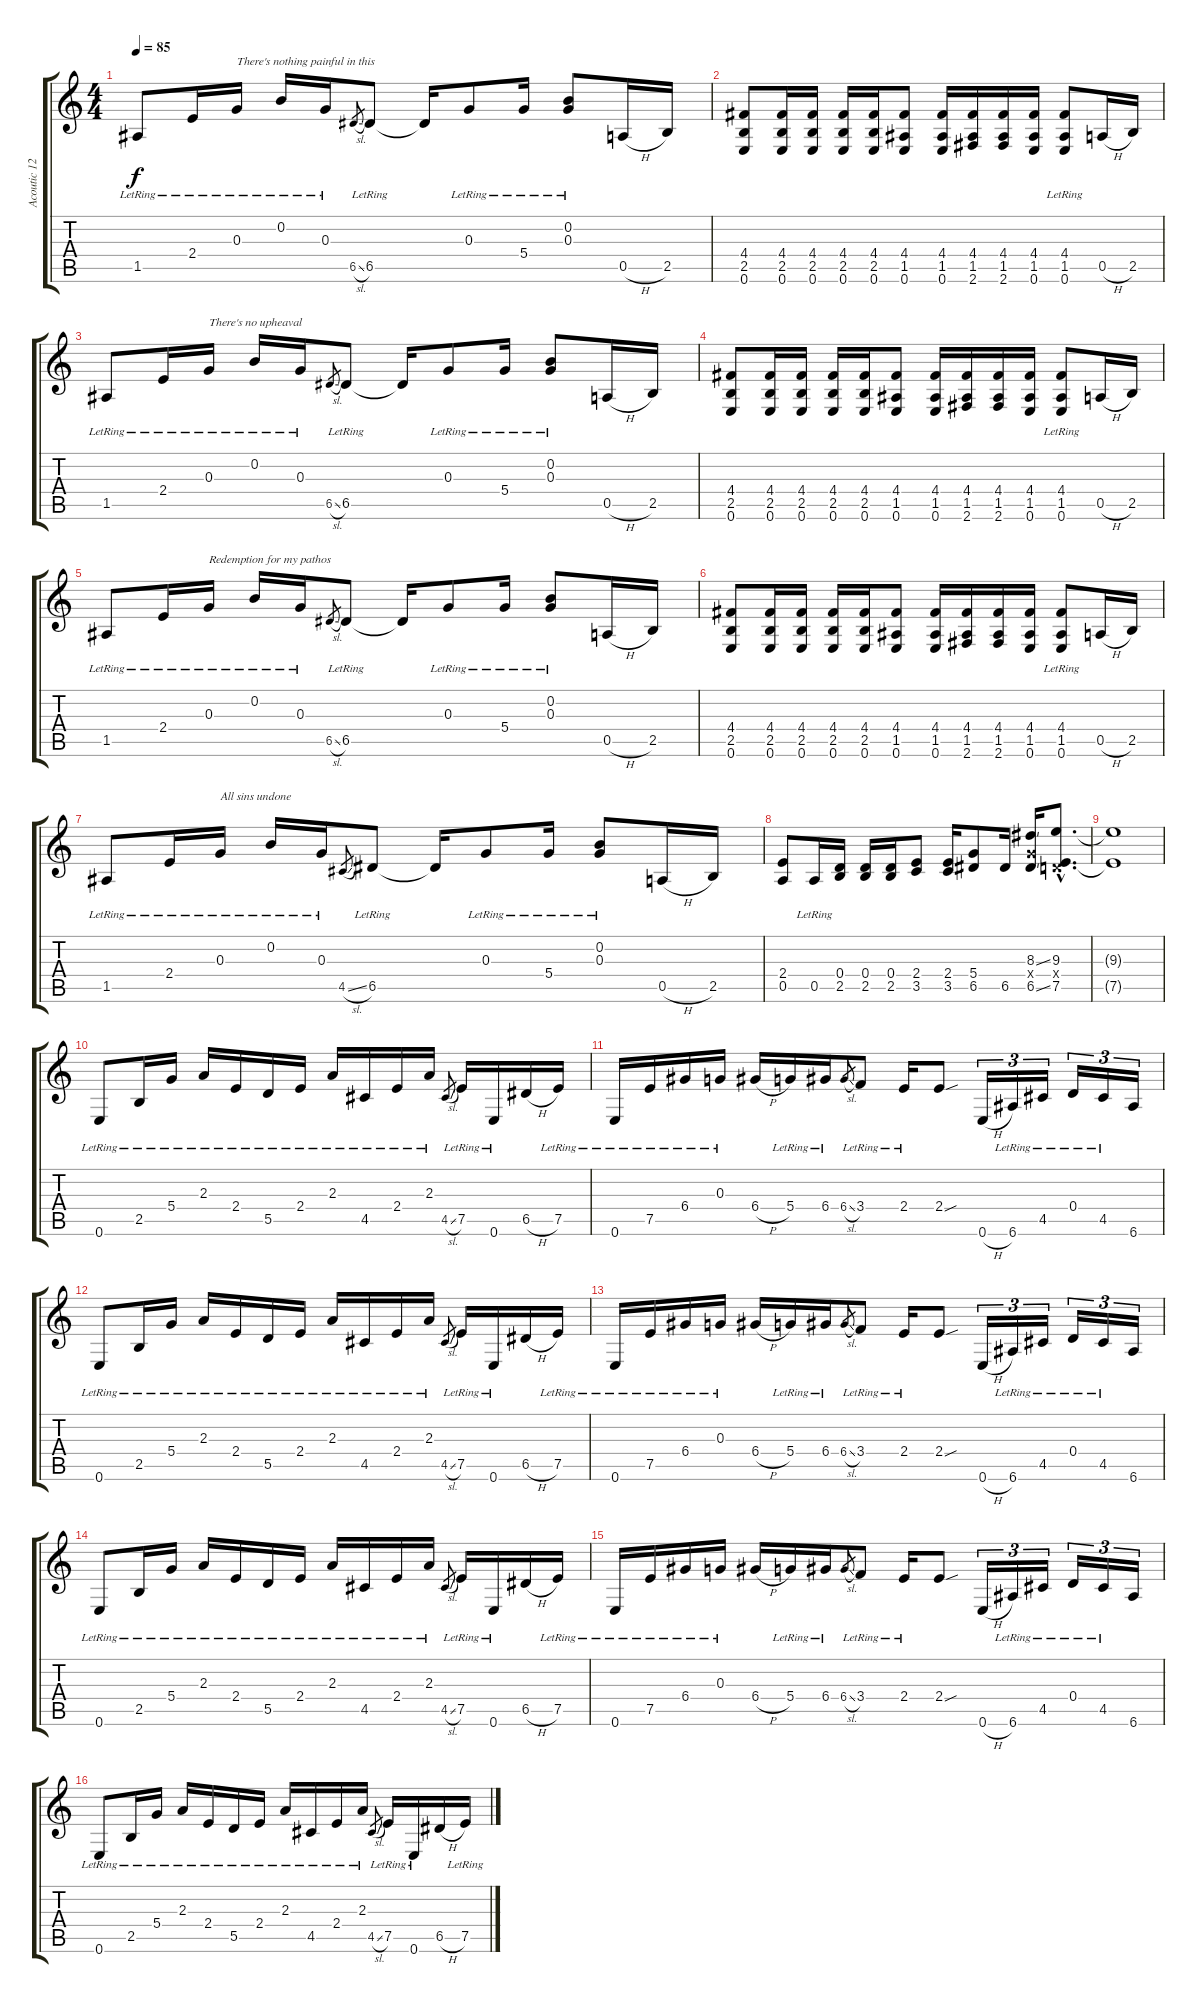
\track ("Acoutic 12str" "Acoutic 12") {instrument acousticguitarsteel}
\staff {score tabs}
\tuning (E4 B3 G3 D3 A2 E2) {hide}
\ts (4 4)
\tempo 85
\clef g2
\ks c
1.5{lr}.8{dy f} 2.4{lr}.16 0.3{lr}.16{txt "There's nothing painful in this"} 0.2{lr}.16 0.3{lr}.16 6.5{sl}.8{gr} 6.5{lr}.8 6.5{t}.16 0.3{lr}.8 5.4{lr}.16 (0.2{lr} 0.3).8 0.5{h}.16 2.5.16 |
(4.4 2.5 0.6).8 (4.4 2.5 0.6).16 (4.4 2.5 0.6).16 (4.4 2.5 0.6).16 (4.4 2.5 0.6).16 (4.4 1.5 0.6).8 (4.4 1.5 0.6).16 (4.4 1.5 2.6).16 (4.4 1.5 2.6).16 (4.4 1.5 0.6).16 (4.4 1.5 0.6{lr}).8 0.5{h}.16 2.5.16 |
1.5{lr}.8 2.4{lr}.16 0.3{lr}.16{txt "There's no upheaval"} 0.2{lr}.16 0.3{lr}.16 6.5{sl}.8{gr} 6.5{lr}.8 6.5{t}.16 0.3{lr}.8 5.4{lr}.16 (0.2{lr} 0.3).8 0.5{h}.16 2.5.16 |
(4.4 2.5 0.6).8 (4.4 2.5 0.6).16 (4.4 2.5 0.6).16 (4.4 2.5 0.6).16 (4.4 2.5 0.6).16 (4.4 1.5 0.6).8 (4.4 1.5 0.6).16 (4.4 1.5 2.6).16 (4.4 1.5 2.6).16 (4.4 1.5 0.6).16 (4.4 1.5 0.6{lr}).8 0.5{h}.16 2.5.16 |
1.5{lr}.8 2.4{lr}.16 0.3{lr}.16{txt "Redemption for my pathos"} 0.2{lr}.16 0.3{lr}.16 6.5{sl}.8{gr} 6.5{lr}.8 6.5{t}.16 0.3{lr}.8 5.4{lr}.16 (0.2{lr} 0.3).8 0.5{h}.16 2.5.16 |
(4.4 2.5 0.6).8 (4.4 2.5 0.6).16 (4.4 2.5 0.6).16 (4.4 2.5 0.6).16 (4.4 2.5 0.6).16 (4.4 1.5 0.6).8 (4.4 1.5 0.6).16 (4.4 1.5 2.6).16 (4.4 1.5 2.6).16 (4.4 1.5 0.6).16 (4.4 1.5 0.6{lr}).8 0.5{h}.16 2.5.16 |
1.5{lr}.8 2.4{lr}.16 0.3{lr}.16{txt "All sins undone"} 0.2{lr}.16 0.3{lr}.16 4.5{sl}.8{gr} 6.5{lr}.8 6.5{t}.16 0.3{lr}.8 5.4{lr}.16 (0.2{lr} 0.3).8 0.5{h}.16 2.5.16 |
(2.4 0.5).8 0.5{lr}.16 (0.4 2.5).16 (0.4 2.5).16 (0.4 2.5).16 (2.4 3.5).8 (2.4 3.5).16 (5.4 6.5).8 6.5.16 (8.3{ss} 5.4{x} 6.5{ss}).16 (9.3{hac} 0.4{hac x} 7.5{hac}).8{d} |
(9.3{t} 7.5{t}).1 |
0.6{lr}.8 2.5{lr}.16 5.4{lr}.16 2.3{lr}.16 2.4{lr}.16 5.5{lr}.16 2.4{lr}.16 2.3{lr}.16 4.5{lr}.16 2.4{lr}.16 2.3{lr}.16 4.5{sl}.8{gr} 7.5{lr}.16 0.6{lr}.16 6.5{h}.16 7.5{lr}.16 |
0.6{lr}.16 7.5{lr}.16 6.4{lr}.16 0.3{lr}.16 6.4{h}.16 5.4{lr}.16 6.4{lr}.16 6.4{sl}.8{gr} 3.4{lr}.8 2.4{lr}.16 2.4{sou}.8 0.6{h}.16{tu (3 2)} 6.6{lr}.16{tu (3 2)} 4.5{lr}.16{tu (3 2)} 0.4{lr}.16{tu (3 2)} 4.5{lr}.16{tu (3 2)} 6.6.16{tu (3 2)} |
0.6{lr}.8 2.5{lr}.16 5.4{lr}.16 2.3{lr}.16 2.4{lr}.16 5.5{lr}.16 2.4{lr}.16 2.3{lr}.16 4.5{lr}.16 2.4{lr}.16 2.3{lr}.16 4.5{sl}.8{gr} 7.5{lr}.16 0.6{lr}.16 6.5{h}.16 7.5{lr}.16 |
0.6{lr}.16 7.5{lr}.16 6.4{lr}.16 0.3{lr}.16 6.4{h}.16 5.4{lr}.16 6.4{lr}.16 6.4{sl}.8{gr} 3.4{lr}.8 2.4{lr}.16 2.4{sou}.8 0.6{h}.16{tu (3 2)} 6.6{lr}.16{tu (3 2)} 4.5{lr}.16{tu (3 2)} 0.4{lr}.16{tu (3 2)} 4.5{lr}.16{tu (3 2)} 6.6.16{tu (3 2)} |
0.6{lr}.8 2.5{lr}.16 5.4{lr}.16 2.3{lr}.16 2.4{lr}.16 5.5{lr}.16 2.4{lr}.16 2.3{lr}.16 4.5{lr}.16 2.4{lr}.16 2.3{lr}.16 4.5{sl}.8{gr} 7.5{lr}.16 0.6{lr}.16 6.5{h}.16 7.5{lr}.16 |
0.6{lr}.16 7.5{lr}.16 6.4{lr}.16 0.3{lr}.16 6.4{h}.16 5.4{lr}.16 6.4{lr}.16 6.4{sl}.8{gr} 3.4{lr}.8 2.4{lr}.16 2.4{sou}.8 0.6{h}.16{tu (3 2)} 6.6{lr}.16{tu (3 2)} 4.5{lr}.16{tu (3 2)} 0.4{lr}.16{tu (3 2)} 4.5{lr}.16{tu (3 2)} 6.6.16{tu (3 2)} |
0.6{lr}.8 2.5{lr}.16 5.4{lr}.16 2.3{lr}.16 2.4{lr}.16 5.5{lr}.16 2.4{lr}.16 2.3{lr}.16 4.5{lr}.16 2.4{lr}.16 2.3{lr}.16 4.5{sl}.8{gr} 7.5{lr}.16 0.6{lr}.16 6.5{h}.16 7.5{lr}.16
